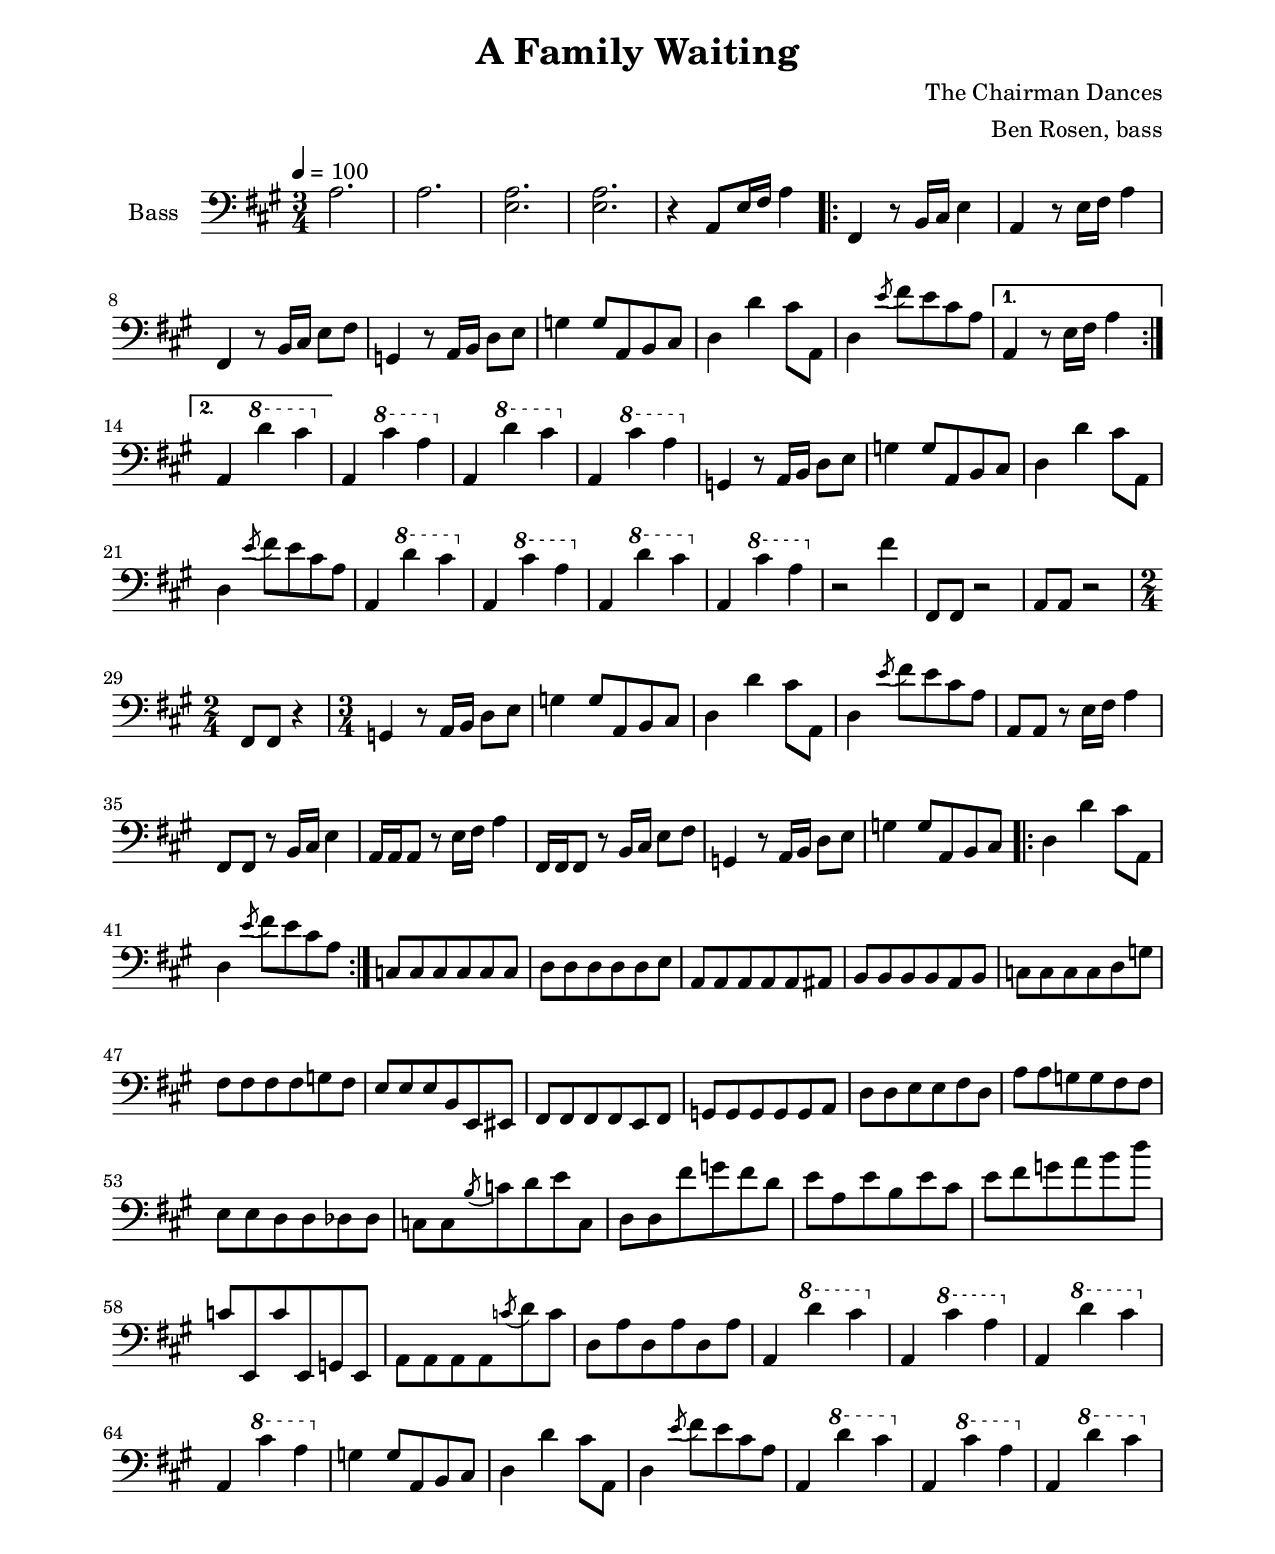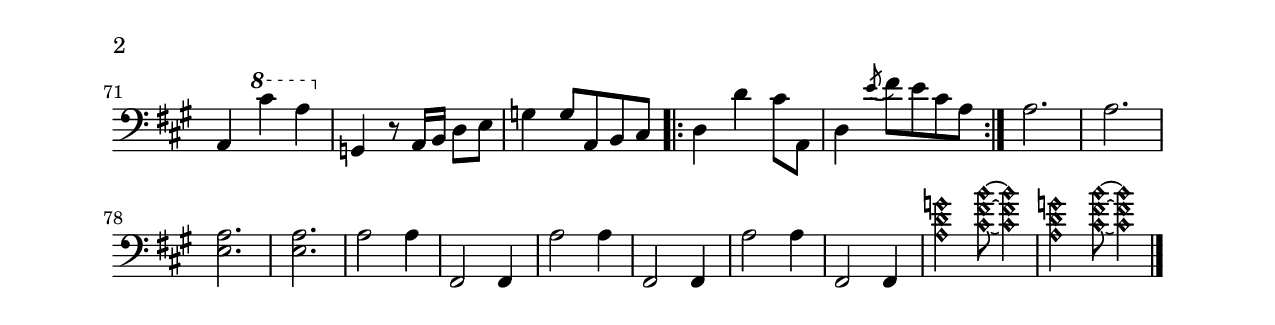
\version "2.24.0"

\include "settings.ily"

\header {
  title = "A Family Waiting"
  composer = "The Chairman Dances"
  arranger = "Ben Rosen, bass"
}

hits = \relative a {
  | \repeat unfold 2 { a2. }
  | \repeat unfold 2 { <e a>2. }
}

instrumental = \relative a, {
  | a4
  \ottava #1
  cs''4 a4
  \ottava #0
  | a,,4
  \ottava #1
  d''4 cs4
  \ottava #0
  | a,,4
  \ottava #1
  cs''4 a4
  \ottava #0
}

riff = \relative d {
  | d4 d'4 cs8 a,
  | d4 \acciaccatura { e'8 } fs e cs a
}

music = \relative a {
  \clef "bass"
  \tempo 4 = 100
  \key a \major
  \time 3/4

  \hits

  | r4 a,8 e'16 fs16 a4
  \repeat volta 2 {
    | fs,4 r8 b16 cs16 e4
    | a,4 r8 e'16 fs16 a4
    | fs,4 r8 b16 cs16 e8 fs

    | g,4 r8 a16 b16 d8 e
    | g4 g8 a, b cs
    \riff

    \alternative {
      \volta 1 {
        | a4 r8 e'16 fs16 a4
      }

      \volta 2 {
        | a,4
        \ottava #1
        d''4 cs4
        \ottava #0
      }
    }
  }

  \instrumental

  | g,,4 r8 a16 b16 d8 e
  | g4 g8 a, b cs
  \riff

  | a4
  \ottava #1
  d''4 cs4
  \ottava #0

  \instrumental

  | r2 fs,4
  | fs,,8 fs8 r2
  | a8 a8 r2

  \time 2/4

  | fs8 fs8 r4

  \time 3/4

  | g4 r8 a16 b16 d8 e8
  | g4 g8 a,8 b8 cs8
  | \riff

  | a8 a8 r8 e'16 fs16 a4
  | fs,8 fs8 r8 b16 cs16 e4
  | a,16 a16 a8 r8 e'16 fs16 a4
  | fs,16 fs16 fs8 r8 b16 cs16 e8 fs8
  | g,4 r8 a16 b16 d8 e8
  | g4 g8 a,8 b8 cs8
  | \repeat volta 2 {
    \riff
  }

  | \repeat unfold 6 { c8 }
  | \repeat unfold 4 { d8 } d e
  | \repeat unfold 4 { a,8 } a as
  | \repeat unfold 4 { b8 } a b

  | \repeat unfold 4 { c8 } d g
  | \repeat unfold 4 { fs8 } g fs
  | e8 e e b e, es
  | \repeat unfold 4 { fs8 } e fs

  | \repeat unfold 4 { g8 } g a
  | d8 d e e fs d
  | a'8 a g g fs fs
  | e8 e d d df df

  | c8 c \acciaccatura { b' } c d e c,
  | d8 d fs' g fs d
  | e8 a, e' b e cs
  | e8 fs g a b d

  | c,8 e,, c'' e,, g e
  | \repeat unfold 4 { a8 } \acciaccatura { c' } d c
  | d,8 a' d, a' d, a'

  | a,4
  \ottava #1
  d''4 cs4
  \ottava #0
  | \instrumental

  | g,4 g8 a, b cs
  | \riff

  | a4
  \ottava #1
  d''4 cs4
  \ottava #0
  | \instrumental

  | g,,4 r8 a16 b16 d8 e8
  | g4 g8 a,8 b8 cs8

  | \repeat volta 2 {
    \riff
  }

  | \hits

  | \repeat unfold 3 {
    a'2 a4
    fs,2 fs4
  }

  \repeat unfold 2 {
    | <a' \harmonic d \harmonic g \harmonic>4.
      <cs \harmonic fs \harmonic b \harmonic>8 ~
      <cs \harmonic fs \harmonic b \harmonic>4
  }

  \bar "|."
}

\score {
  \new Staff \with {
    instrumentName = "Bass"
    \numericTimeSignature
  } {
    \compressMMRests
    \music
  }
}
